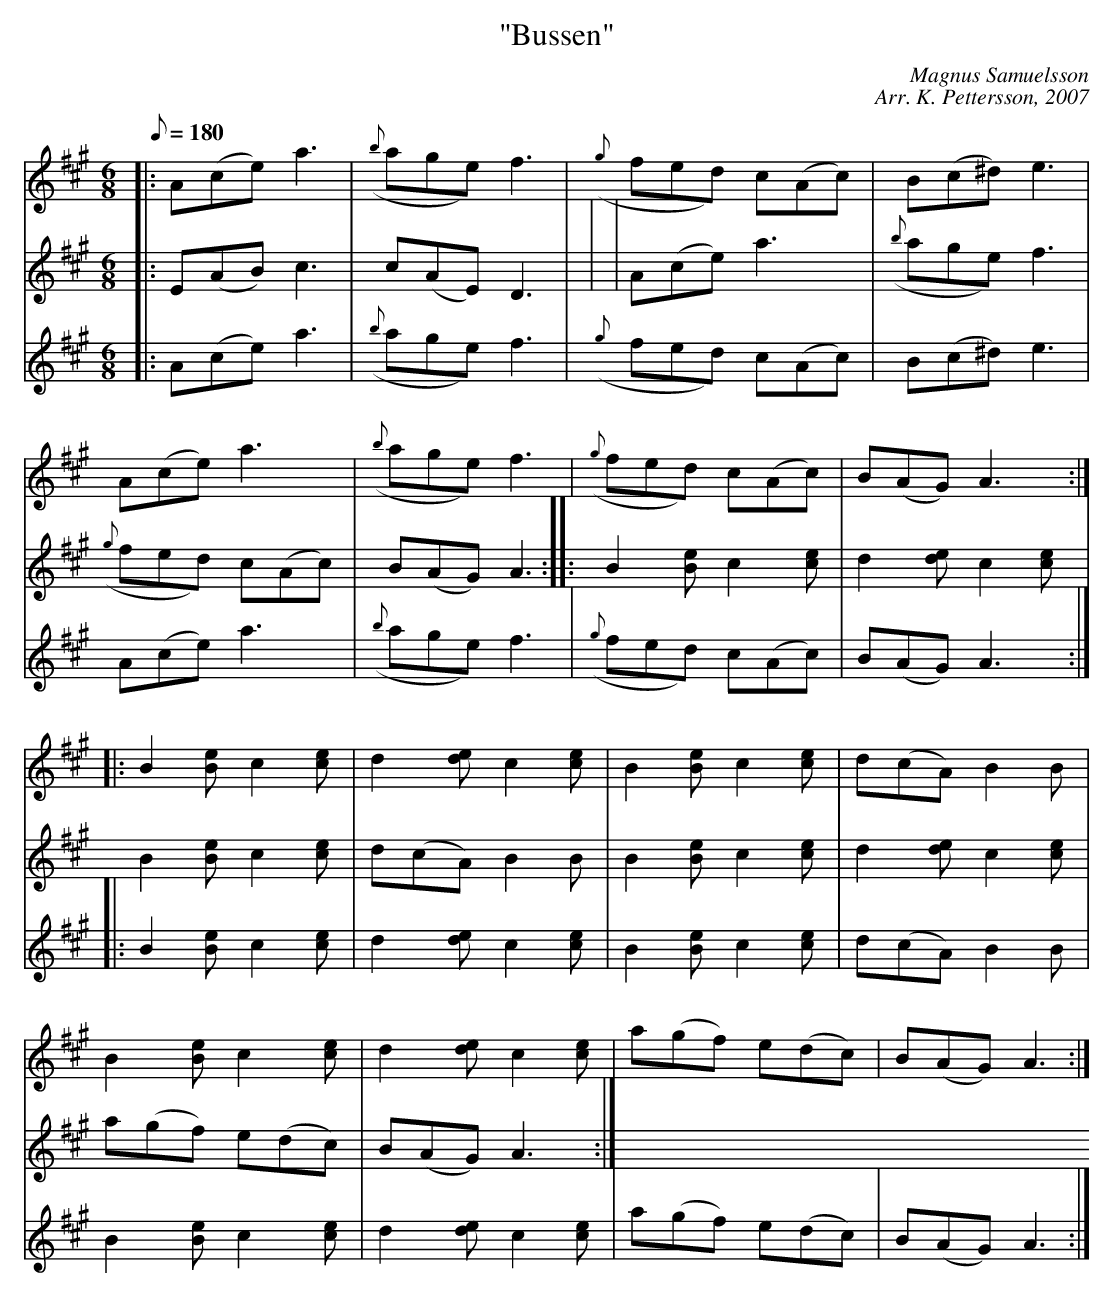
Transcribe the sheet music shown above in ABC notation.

X:1
T: "Bussen"
C: Magnus Samuelsson
C: Arr. K. Pettersson, 2007
M: 6/8
L: 1/8
K: A
Q: 180
[V:1] |: A(ce) a3 | ({b}age) f3 | ({g}fed) c(Ac) | B(c^d) e3 |
[V:2] |: E(AB) c3 | c(AE) D3 | |  |
[V:3] |: A(ce) a3 | ({b}age) f3 | ({g}fed) c(Ac) | B(c^d) e3 |
[V:1] A(ce) a3 | ({b}age) f3 | ({g}fed) c(Ac) | B(AG) A3:|
[V:2] A(ce) a3 | ({b}age) f3 | ({g}fed) c(Ac) | B(AG) A3:|
[V:3] A(ce) a3 | ({b}age) f3 | ({g}fed) c(Ac) | B(AG) A3:|
[V:1] |: B2[Be] c2[ce] | d2[de] c2[ce] | B2[Be] c2[ce] | d(cA) B2B |
[V:2] |: B2[Be] c2[ce] | d2[de] c2[ce] | B2[Be] c2[ce] | d(cA) B2B |
[V:3] |: B2[Be] c2[ce] | d2[de] c2[ce] | B2[Be] c2[ce] | d(cA) B2B |
[V:1] B2[Be] c2[ce] | d2[de] c2[ce] | a(gf) e(dc) | B(AG) A3 :|
[V:2] B2[Be] c2[ce] | d2[de] c2[ce] | a(gf) e(dc) | B(AG) A3 :|
[V:3] B2[Be] c2[ce] | d2[de] c2[ce] | a(gf) e(dc) | B(AG) A3 :|
